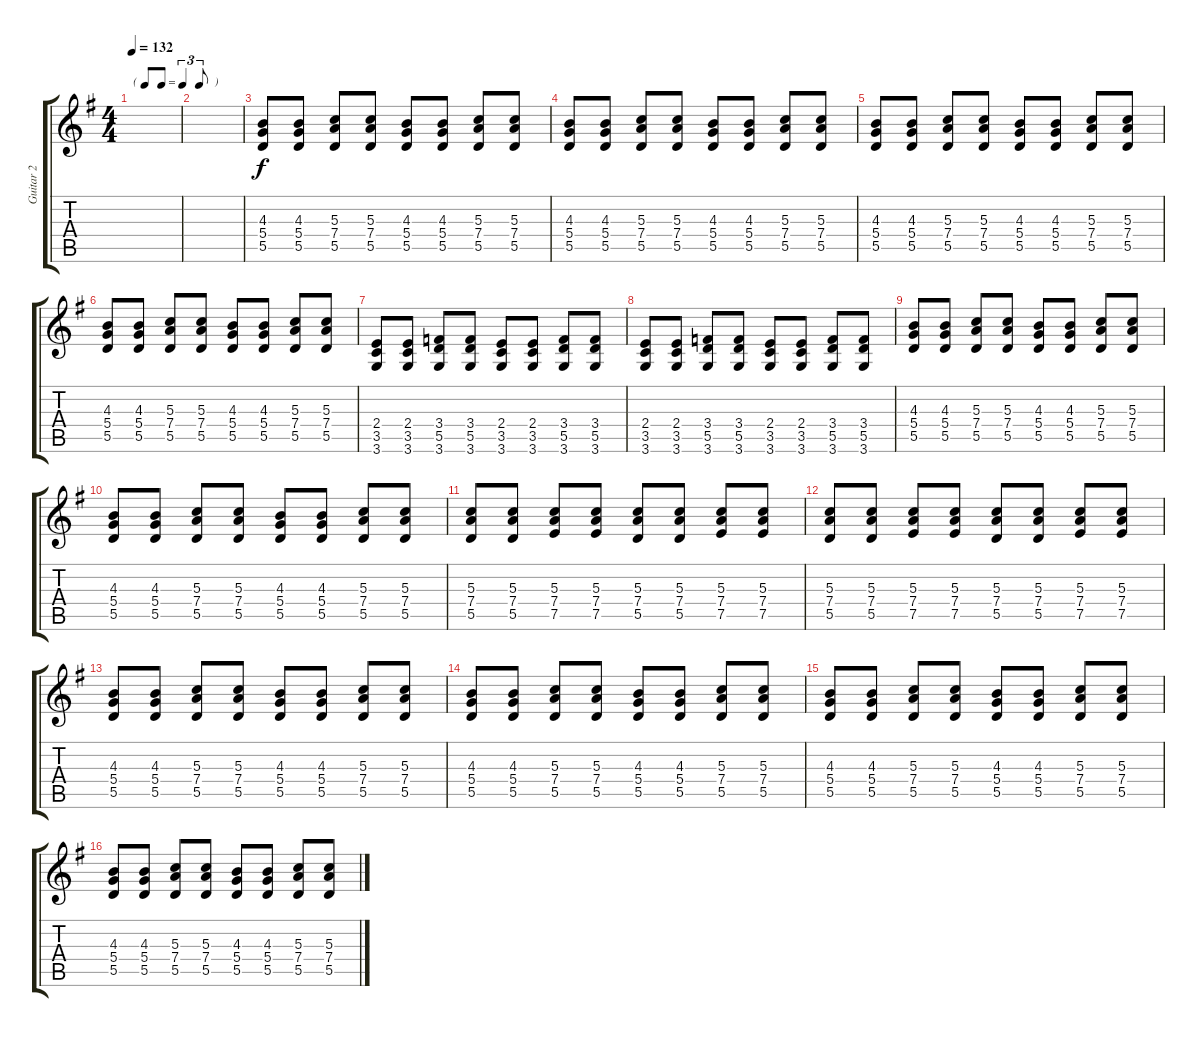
\track ("Guitar 2" "Guitar 2") {instrument acousticguitarsteel}
\staff {score tabs}
\tuning (E4 B3 G3 D3 A2 E2) {hide}
\ts (4 4)
\tf triplet8th
\tempo 132
\clef g2
\ks g
|
|
(4.3 5.4 5.5).8 (4.3 5.4 5.5).8 (5.3 7.4 5.5).8 (5.3 7.4 5.5).8 (4.3 5.4 5.5).8 (4.3 5.4 5.5).8 (5.3 7.4 5.5).8 (5.3 7.4 5.5).8 |
(4.3 5.4 5.5).8 (4.3 5.4 5.5).8 (5.3 7.4 5.5).8 (5.3 7.4 5.5).8 (4.3 5.4 5.5).8 (4.3 5.4 5.5).8 (5.3 7.4 5.5).8 (5.3 7.4 5.5).8 |
(4.3 5.4 5.5).8 (4.3 5.4 5.5).8 (5.3 7.4 5.5).8 (5.3 7.4 5.5).8 (4.3 5.4 5.5).8 (4.3 5.4 5.5).8 (5.3 7.4 5.5).8 (5.3 7.4 5.5).8 |
(4.3 5.4 5.5).8 (4.3 5.4 5.5).8 (5.3 7.4 5.5).8 (5.3 7.4 5.5).8 (4.3 5.4 5.5).8 (4.3 5.4 5.5).8 (5.3 7.4 5.5).8 (5.3 7.4 5.5).8 |
(2.4 3.5 3.6).8 (2.4 3.5 3.6).8 (3.4 5.5 3.6).8 (3.4 5.5 3.6).8 (2.4 3.5 3.6).8 (2.4 3.5 3.6).8 (3.4 5.5 3.6).8 (3.4 5.5 3.6).8 |
(2.4 3.5 3.6).8 (2.4 3.5 3.6).8 (3.4 5.5 3.6).8 (3.4 5.5 3.6).8 (2.4 3.5 3.6).8 (2.4 3.5 3.6).8 (3.4 5.5 3.6).8 (3.4 5.5 3.6).8 |
(4.3 5.4 5.5).8 (4.3 5.4 5.5).8 (5.3 7.4 5.5).8 (5.3 7.4 5.5).8 (4.3 5.4 5.5).8 (4.3 5.4 5.5).8 (5.3 7.4 5.5).8 (5.3 7.4 5.5).8 |
(4.3 5.4 5.5).8 (4.3 5.4 5.5).8 (5.3 7.4 5.5).8 (5.3 7.4 5.5).8 (4.3 5.4 5.5).8 (4.3 5.4 5.5).8 (5.3 7.4 5.5).8 (5.3 7.4 5.5).8 |
(5.3 7.4 5.5).8 (5.3 7.4 5.5).8 (5.3 7.4 7.5).8 (5.3 7.4 7.5).8 (5.3 7.4 5.5).8 (5.3 7.4 5.5).8 (5.3 7.4 7.5).8 (5.3 7.4 7.5).8 |
(5.3 7.4 5.5).8 (5.3 7.4 5.5).8 (5.3 7.4 7.5).8 (5.3 7.4 7.5).8 (5.3 7.4 5.5).8 (5.3 7.4 5.5).8 (5.3 7.4 7.5).8 (5.3 7.4 7.5).8 |
(4.3 5.4 5.5).8 (4.3 5.4 5.5).8 (5.3 7.4 5.5).8 (5.3 7.4 5.5).8 (4.3 5.4 5.5).8 (4.3 5.4 5.5).8 (5.3 7.4 5.5).8 (5.3 7.4 5.5).8 |
(4.3 5.4 5.5).8 (4.3 5.4 5.5).8 (5.3 7.4 5.5).8 (5.3 7.4 5.5).8 (4.3 5.4 5.5).8 (4.3 5.4 5.5).8 (5.3 7.4 5.5).8 (5.3 7.4 5.5).8 |
(4.3 5.4 5.5).8 (4.3 5.4 5.5).8 (5.3 7.4 5.5).8 (5.3 7.4 5.5).8 (4.3 5.4 5.5).8 (4.3 5.4 5.5).8 (5.3 7.4 5.5).8 (5.3 7.4 5.5).8 |
(4.3 5.4 5.5).8 (4.3 5.4 5.5).8 (5.3 7.4 5.5).8 (5.3 7.4 5.5).8 (4.3 5.4 5.5).8 (4.3 5.4 5.5).8 (5.3 7.4 5.5).8 (5.3 7.4 5.5).8
